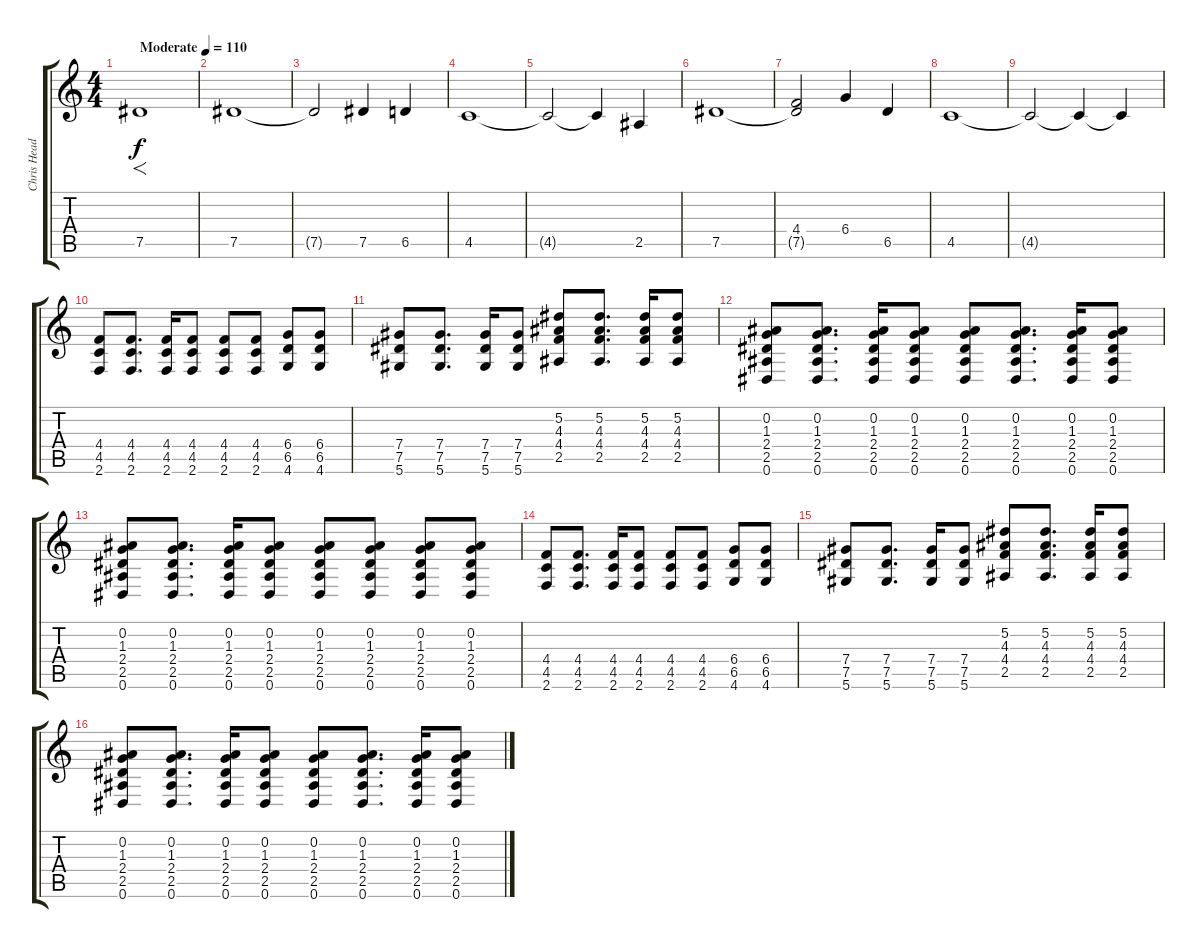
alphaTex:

\track ("Chris Head Guitar" "Chris Head") {instrument acousticguitarsteel}
\staff {score tabs}
\tuning (Eb4 Bb3 Gb3 Db3 Ab2 Eb2) {hide}
\ts (4 4)
\tempo (110 "Moderate")
\clef g2
\ks c
7.5.1{f dy f instrument acousticguitarsteel} |
7.5.1 |
7.5{t}.2 7.5.4 6.5.4 |
4.5.1 |
4.5{t}.2 4.5{t}.4 2.5.4 |
7.5.1 |
(4.4 7.5{t}).2 6.4.4 6.5.4 |
4.5.1 |
4.5{t}.2 4.5{t}.4 4.5{t}.4 |
(4.4 4.5 2.6).8{volume 7} (4.4 4.5 2.6).8{d} (4.4 4.5 2.6).16 (4.4 4.5 2.6).8 (4.4 4.5 2.6).8 (4.4 4.5 2.6).8 (6.4 6.5 4.6).8 (6.4 6.5 4.6).8 |
(7.4 7.5 5.6).8 (7.4 7.5 5.6).8{d} (7.4 7.5 5.6).16 (7.4 7.5 5.6).8 (5.2 4.3 4.4 2.5).8 (5.2 4.3 4.4 2.5).8{d} (5.2 4.3 4.4 2.5).16 (5.2 4.3 4.4 2.5).8 |
(0.2 1.3 2.4 2.5 0.6).8 (0.2 1.3 2.4 2.5 0.6).8{d} (0.2 1.3 2.4 2.5 0.6).16 (0.2 1.3 2.4 2.5 0.6).8 (0.2 1.3 2.4 2.5 0.6).8 (0.2 1.3 2.4 2.5 0.6).8{d} (0.2 1.3 2.4 2.5 0.6).16 (0.2 1.3 2.4 2.5 0.6).8 |
(0.2 1.3 2.4 2.5 0.6).8 (0.2 1.3 2.4 2.5 0.6).8{d} (0.2 1.3 2.4 2.5 0.6).16 (0.2 1.3 2.4 2.5 0.6).8 (0.2 1.3 2.4 2.5 0.6).8 (0.2 1.3 2.4 2.5 0.6).8 (0.2 1.3 2.4 2.5 0.6).8 (0.2 1.3 2.4 2.5 0.6).8 |
(4.4 4.5 2.6).8{volume 7} (4.4 4.5 2.6).8{d} (4.4 4.5 2.6).16 (4.4 4.5 2.6).8 (4.4 4.5 2.6).8 (4.4 4.5 2.6).8 (6.4 6.5 4.6).8 (6.4 6.5 4.6).8 |
(7.4 7.5 5.6).8 (7.4 7.5 5.6).8{d} (7.4 7.5 5.6).16 (7.4 7.5 5.6).8 (5.2 4.3 4.4 2.5).8 (5.2 4.3 4.4 2.5).8{d} (5.2 4.3 4.4 2.5).16 (5.2 4.3 4.4 2.5).8 |
(0.2 1.3 2.4 2.5 0.6).8 (0.2 1.3 2.4 2.5 0.6).8{d} (0.2 1.3 2.4 2.5 0.6).16 (0.2 1.3 2.4 2.5 0.6).8 (0.2 1.3 2.4 2.5 0.6).8 (0.2 1.3 2.4 2.5 0.6).8{d} (0.2 1.3 2.4 2.5 0.6).16 (0.2 1.3 2.4 2.5 0.6).8
